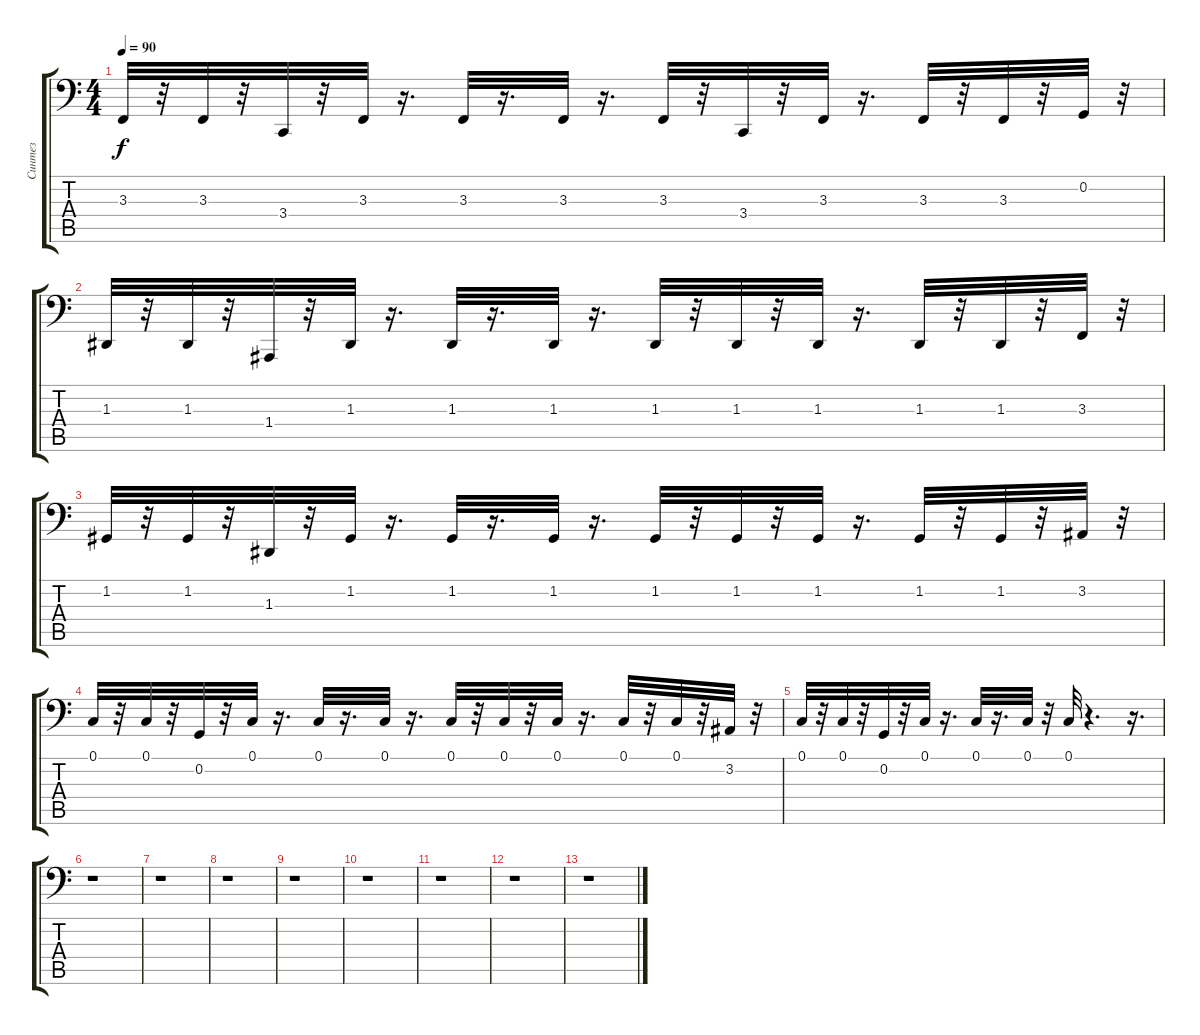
\track ("Синтез" "Синтез") {instrument lead2sawtooth}
\staff {score tabs}
\tuning (C3 G2 D2 A1 E1 B0) {hide}
\ts (4 4)
\tempo 90
\clef f4
\ks c
3.3.32{dy f} r.32 3.3.32 r.32 3.4.32 r.32 3.3.32 r.16{d} 3.3.32 r.16{d} 3.3.32 r.16{d} 3.3.32 r.32 3.4.32 r.32 3.3.32 r.16{d} 3.3.32 r.32 3.3.32 r.32 0.2.32 r.32 |
1.3.32 r.32 1.3.32 r.32 1.4.32 r.32 1.3.32 r.16{d} 1.3.32 r.16{d} 1.3.32 r.16{d} 1.3.32 r.32 1.3.32 r.32 1.3.32 r.16{d} 1.3.32 r.32 1.3.32 r.32 3.3.32 r.32 |
1.2.32 r.32 1.2.32 r.32 1.3.32 r.32 1.2.32 r.16{d} 1.2.32 r.16{d} 1.2.32 r.16{d} 1.2.32 r.32 1.2.32 r.32 1.2.32 r.16{d} 1.2.32 r.32 1.2.32 r.32 3.2.32 r.32 |
0.1.32 r.32 0.1.32 r.32 0.2.32 r.32 0.1.32 r.16{d} 0.1.32 r.16{d} 0.1.32 r.16{d} 0.1.32 r.32 0.1.32 r.32 0.1.32 r.16{d} 0.1.32 r.32 0.1.32 r.32 3.2.32 r.32 |
0.1.32 r.32 0.1.32 r.32 0.2.32 r.32 0.1.32 r.16{d} 0.1.32 r.16{d} 0.1.32 r.32 0.1.32 r.4{d} r.16{d} |
r.1 |
r.1 |
r.1 |
r.1 |
r.1 |
r.1 |
r.1 |
r.1
